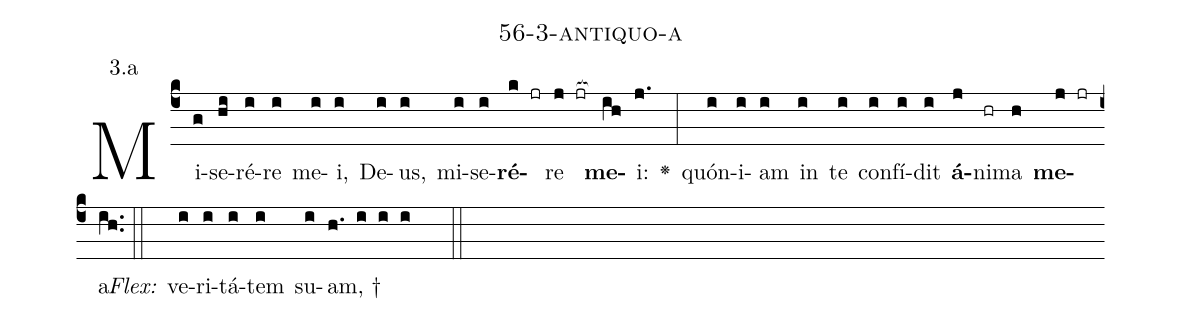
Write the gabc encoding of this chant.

name: 56-3-antiquo-a;
annotation: 3.a;
%%
(c4)Mi(g)se(hi)ré(i)re(i) me(i)i,(i) De(i)us,(i) mi(i)se(i)<b>ré</b>(k jr)re(j jr[ocb:1{]) <b>me</b>(ih[ocb:0}])i:(j.) <v>\greheightstar</v>(:) quón(i)i(i)am(i) in(i) te(i) con(i)fí(i)dit(i) <b>á</b>(j)ni(hr)ma(h) <b>me</b>(j jr)a.(ih..) (::)
<i>Flex:</i>()  ve(i)ri(i)tá(i)tem(i) su(i)am, †(h. i i i  ::)

%E(i) u(i) o(j) u(h) a(j) e.(ih..) (::)
